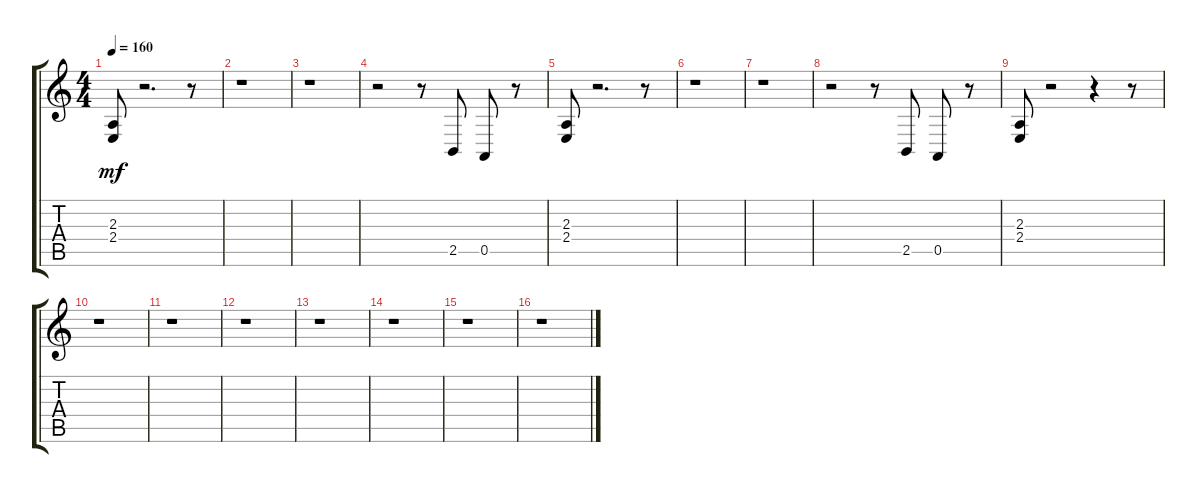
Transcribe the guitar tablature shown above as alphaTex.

\track "" {instrument celesta}
\staff {score tabs}
\tuning (E4 B3 G3 D3 A2 E2) {hide}
\ts (4 4)
\tempo 160
\clef g2
\ks c
(2.3 2.4).8{dy mf} r.2{d} r.8 |
r.1 |
r.1 |
r.2 r.8 2.5.8 0.5.8 r.8 |
(2.3 2.4).8 r.2{d} r.8 |
r.1 |
r.1 |
r.2 r.8 2.5.8 0.5.8 r.8 |
(2.3 2.4).8 r.2 r.4 r.8 |
r.1 |
r.1 |
r.1 |
r.1 |
r.1 |
r.1 |
r.1
